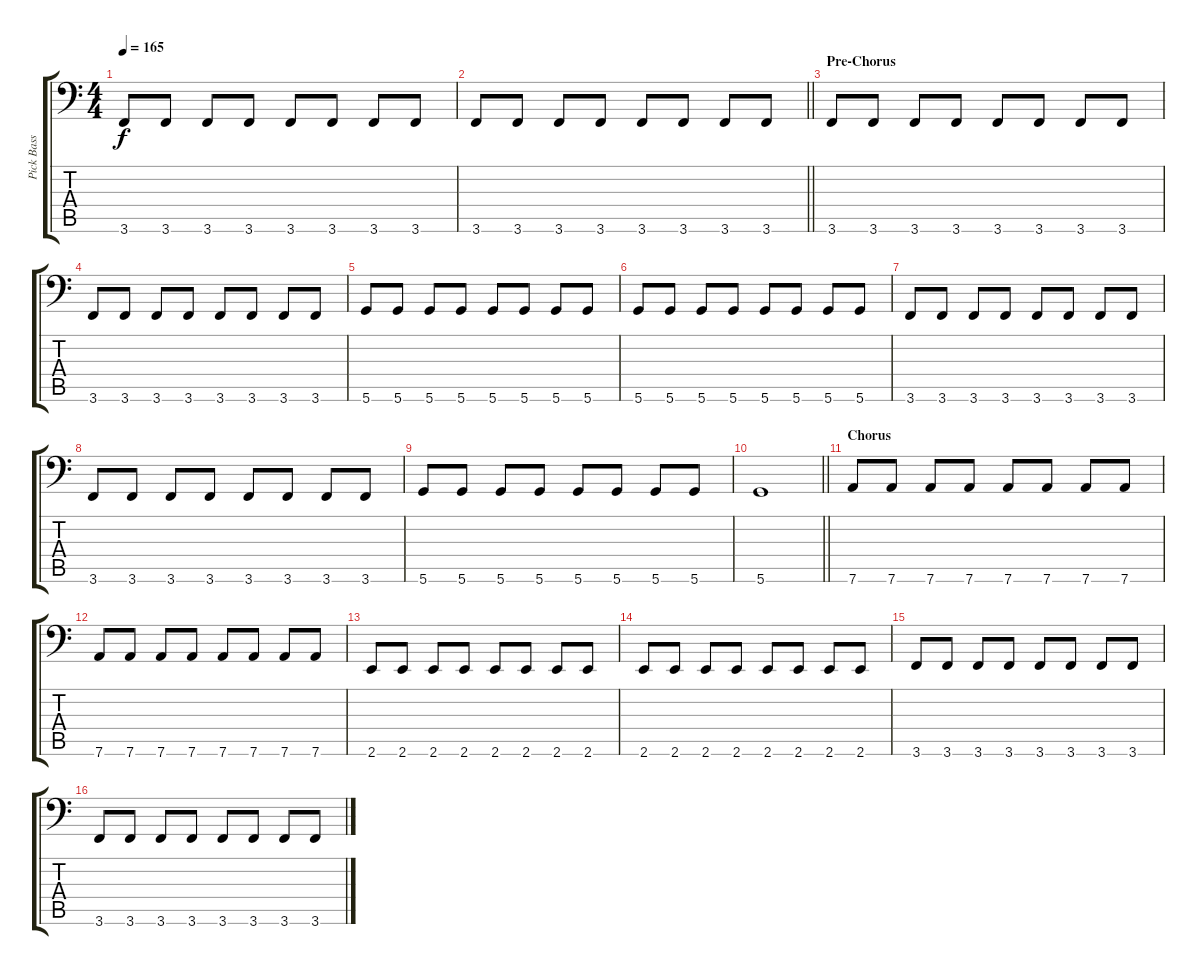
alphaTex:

\track ("Pick Bass (Approx.)" "Pick Bass ") {instrument electricbassfinger}
\staff {score tabs}
\tuning (E3 B2 G2 D2 A1 D1) {hide}
\ts (4 4)
\tempo 165
\clef f4
\ks c
3.6.8{dy f} 3.6.8 3.6.8 3.6.8 3.6.8 3.6.8 3.6.8 3.6.8 |
\barLineRight lightlight
3.6.8 3.6.8 3.6.8 3.6.8 3.6.8 3.6.8 3.6.8 3.6.8 |
\section ("" "Pre-Chorus")
3.6.8 3.6.8 3.6.8 3.6.8 3.6.8 3.6.8 3.6.8 3.6.8 |
3.6.8 3.6.8 3.6.8 3.6.8 3.6.8 3.6.8 3.6.8 3.6.8 |
5.6.8 5.6.8 5.6.8 5.6.8 5.6.8 5.6.8 5.6.8 5.6.8 |
5.6.8 5.6.8 5.6.8 5.6.8 5.6.8 5.6.8 5.6.8 5.6.8 |
3.6.8 3.6.8 3.6.8 3.6.8 3.6.8 3.6.8 3.6.8 3.6.8 |
3.6.8 3.6.8 3.6.8 3.6.8 3.6.8 3.6.8 3.6.8 3.6.8 |
5.6.8 5.6.8 5.6.8 5.6.8 5.6.8 5.6.8 5.6.8 5.6.8 |
\barLineRight lightlight
5.6.1 |
\section ("" "Chorus")
7.6.8 7.6.8 7.6.8 7.6.8 7.6.8 7.6.8 7.6.8 7.6.8 |
7.6.8 7.6.8 7.6.8 7.6.8 7.6.8 7.6.8 7.6.8 7.6.8 |
2.6.8 2.6.8 2.6.8 2.6.8 2.6.8 2.6.8 2.6.8 2.6.8 |
2.6.8 2.6.8 2.6.8 2.6.8 2.6.8 2.6.8 2.6.8 2.6.8 |
3.6.8 3.6.8 3.6.8 3.6.8 3.6.8 3.6.8 3.6.8 3.6.8 |
3.6.8 3.6.8 3.6.8 3.6.8 3.6.8 3.6.8 3.6.8 3.6.8
